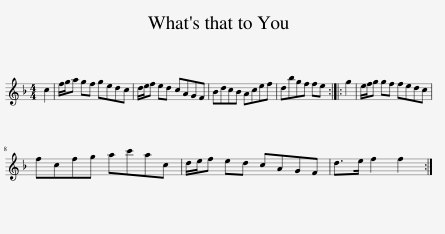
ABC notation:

X:1
L:1/8
M:4/4
I:linebreak $
K:F
V:1 treble
V:1
 c2 | f/g/a gf gedc | d/e/f ed cAGF | BdcB Acef | dbgf fe :: %5
 g2 | e/f/g gf fedc |$ fcfg ac'ac | d/e/f ed cAGF | d>e f2 f2 :| %10
